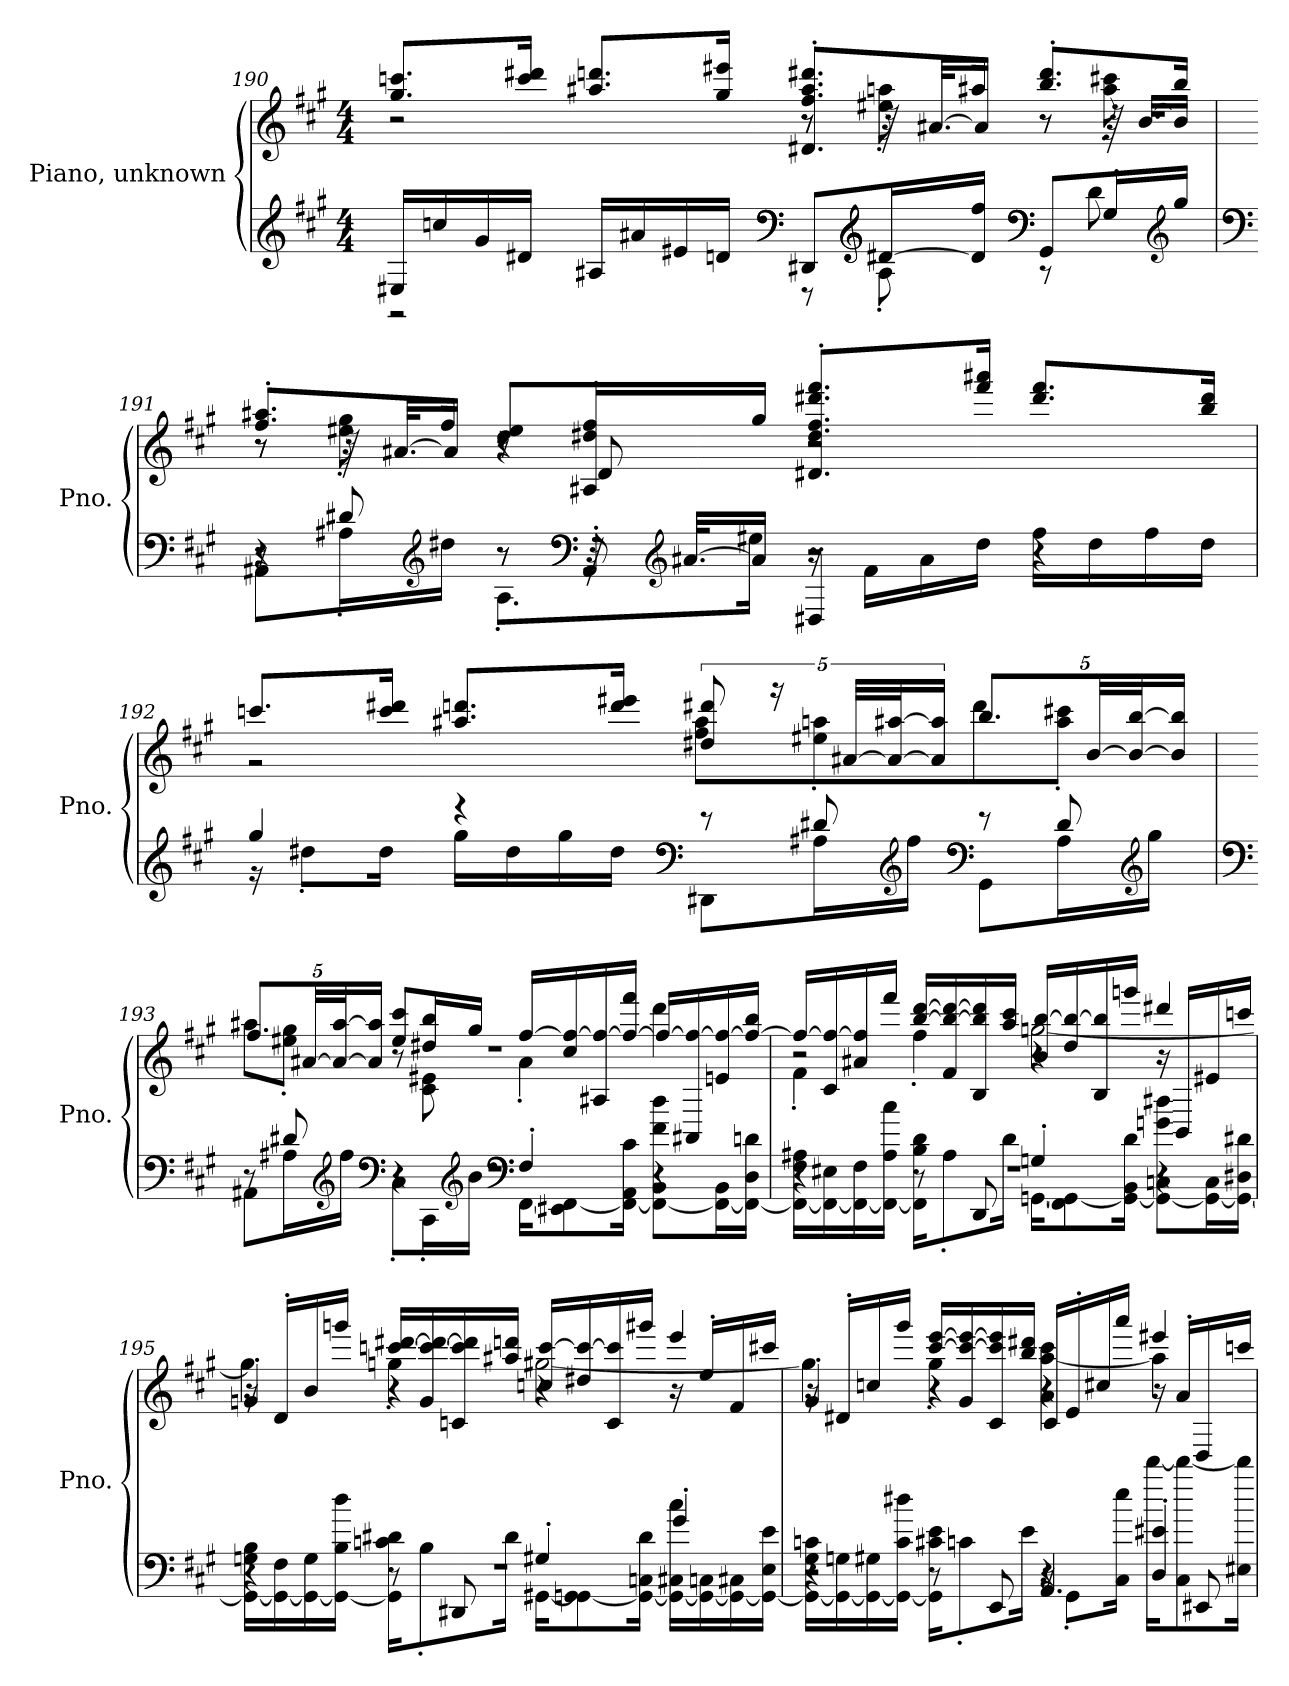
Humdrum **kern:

**kern	**kern
*part1	*part1
*staff2	*staff1
*I"Piano, unknown	*
*I'Pno.	*
!!LO:PB:g=z
*clefG2	*clefG2
*k[f#c#g#]	*k[f#c#g#]
*M4/4	*M4/4
=190	=190
*^	*^
*	*	*	*^
16E#X/LL	2r	8.gg#/ 8.cccn/L	2r	2r
16ccn/	.	.	.	.
16g#/	.	.	.	.
16d#X/JJ	.	16ccc/ 16ddd#X/Jk	.	.
16A#X/LL	.	8.aa#X/ 8.dddn/L	.	.
16a#X/	.	.	.	.
16e#X/	.	.	.	.
16dn/JJ	.	16gg#/ 16eee#X/Jk	.	.
*clefF4	*	*	*	*
8DD#X/L	8r	8.d#X/' 8.ff#/' 8.aa#/' 8.ddd#X/'L	8r	8r
*clefG2	*	*	*	*
[16d#X/L	8A#'\	.	8ee#X\' 8aan\'	64r
.	.	.	.	[32.a#X/KLL
16d#/] 16ff#/JJ	.	16aa#X/Jk	.	16a#/JJ]
*clefF4	*	*	*	*
8GG#/L	8r	8.bb/' 8.ddd#/'L	8r	8r
16G#'/L	8d#\	.	8aa#\' 8ccc#X\'	64r
.	.	.	.	[32.b/KLL
*clefG2	*	*	*	*
16gg#/JJ	.	16bb/Jk	.	16b/JJ]
*v	*v	*	*	*
!!LO:LB:g=z	!!	!!
=191	=191	=191	=191
*clefF4	*	*	*
*^	*	*	*
*	*^	*	*	*
4r	8AA#X\L	8r	8.ff#/' 8.aa#X/'L	8r	8r
.	16A#X'\L	8d#X/	.	8ee#X\' 8gg#\'	64r
.	.	.	.	.	[32.a#X/KLL
*clefG2	*	*	*	*	*
.	16dd#X\JJ	.	16ff#/Jk	.	16a#/JJ]
8r	8.A#'\L	8r	8dd/ 8ee#/L	4r	8r
*clefF4	*	*	*	*	*
64r	.	8AA#'/	16A#X/' 16dd#X/' 16ff#/'L	.	8d/
*clefG2	*	*	*	*	*
[32.a#X/KLL	.	.	.	.	.
16a#/JJ]	16ee#X\Jk	.	16gg#/JJ	.	.
2r	16r	4D#X'/	8.d#X/' 8.dd#/' 8.ff#/' 8.ddd#X/' 8.fff#/'L	2r	2r
.	16f#\LL	.	.	.	.
.	16a#\	.	.	.	.
.	16dd#\JJ	.	16fff#/ 16aaa#X/Jk	.	.
.	16ff#\LL	4r	8.ddd#/ 8.fff#/L	.	.
.	16dd#\	.	.	.	.
.	16ff#\	.	.	.	.
.	16dd#\JJ	.	16bb/ 16ddd#/Jk	.	.
*	*v	*v	*	*	*
*	*	*	*v	*v
!!LO:LB:g=z
=192	=192	=192	=192
4gg#/	16r	8.cccn/L	2r
.	8dd#X'\L	.	.
.	16dd#\Jk	16ccc/ 16ddd#X/Jk	.
4r	16gg#\LL	8.aa#X/ 8.dddn/L	.
.	16dd#\	.	.
.	16gg#\	.	.
.	16dd#\JJ	16ddd/ 16eee#X/Jk	.
*clefF4	*	*	*
8r	8DD#X\L	10dd#X/ 10ddd#X/	8ff#\ 8aa#\L
.	.	20r	.
8d#X/	16A#X\L	.	8ee#X\' 8aan\'
.	.	[40a#X/LLL	.
.	.	40a#/_ [40aa#X/J	.
*clefG2	*	*	*
.	16ff#\JJ	.	.
.	.	20a#/] 20aa#/]JJ	.
*clefF4	*	*	*
*	*	*Xbrackettup	*
8r	8GG#\L	10.bb/L	8ddd#\
8d#/	16A#\L	.	8aa#\' 8ccc#X\'J
.	.	[40b/LL	.
.	.	40b/_ [40bb/J	.
*clefG2	*	*	*
.	16gg#\JJ	.	.
.	.	20b/] 20bb/]JJ	.
*v	*v	*	*
*	*v	*v
!!LO:LB:g=z
=193	=193
*clefF4	*
*^	*^
*	*^	*	*^
1r	8AA#X\L	8r	1r	8aa#X\L	10.ff#/L
.	16A#X\L	8d#X/	.	8ee#X\' 8gg#\'J	.
.	.	.	.	.	[40a#X/LL
.	.	.	.	.	40a#/_ [40aa#/J
*clefG2	*	*	*	*	*
.	16ff#\JJ	.	.	.	.
.	.	.	.	.	20a#/] 20aa#/]JJ
*clefF4	*	*	*	*	*
.	8C#'\L	4r	.	8r	8ee#/ 8ccc#/L
.	16CC#'\L	.	.	8c#\ 8e#X\	16dd#X/ 16bb/L
*clefG2	*	*	*	*	*
.	16b\JJ	.	.	.	16gg#/JJ
*clefF4	*	*	*	*	*
.	[16FF#\KL	4F#'/	.	4a#'\	[16ff#/LL
.	8EE#X\ 8FF#\_	.	.	.	16cc#/ 16ff#/_
.	.	.	.	.	16A#X/ 16ff#/_
.	16FF#\_ 16AA#\ 16c#\Jk	.	.	.	16ff#/_ 16fff#/JJ
.	8FF#\_ 8BB\ 8f#\ 8dd\L	4r	.	4ddd\	16ff#/LL_
.	.	.	.	.	16AA#X/ 16ff#/_
.	16FF#\_ 16BB\L	.	.	.	16en/ 16ff#/_
.	16FF#\_ 16D\ 16dn\JJ	.	.	.	16ff#/_ 16bb/JJ
!!LO:LB:g=z	!!	!!
=194	=194	=194	=194	=194	=194
1r	16FF#\_ 16F#\ 16A#X\LL	4r	2r	4f#'\	16ff#/LL_
.	16FF#\_ 16E#X\	.	.	.	16c#/ 16ff#/_
.	16FF#\_ 16F#\	.	.	.	16a#X/ 16ff#/]
.	16FF#\_ 16A#\ 16cc#\JJ	.	.	.	16fff#/JJ
.	16FF#\] 16B\ 16d\KL	8r	.	4ff#'\	[16bb/ [16ddd/LL
.	8A#'\	.	.	.	16f#/ 16bb/_ 16ddd/_
.	.	8DD/	.	.	16B/ 16bb/] 16ddd/]
.	16d\Jk	.	.	.	16aa/ 16ccc#/JJ
.	[16GGn\KL	4Gn'/	4r	[2ggn\	16b/ [16bb/LL
.	8FF#\ 8GG\_	.	.	.	16dd/ 16bb/_
.	.	.	.	.	16B/ 16bb/]
.	16GG\_ 16BB\ 16d\Jk	.	.	.	16gggn/JJ
.	8GG\_ 8Cn\ 8gn\ 8dd#X\L	4r	4ddd#X/	.	16r
.	.	.	.	.	16BB/LL
.	16GG\_ 16C\L	.	.	.	16e#X/
.	16GG\_ 16D#X\ 16d#X\JJ	.	.	.	16cccn/JJ
!!LO:LB:g=z	!!	!!
=195	=195	=195	=195	=195	=195
1r	16GG\_ 16Gn\ 16B\LL	4r	4gn'/	4gg\]	16r
.	16GG\_ 16F#\	.	.	.	16d'/LL
.	16GG\_ 16G\	.	.	.	16b/
.	16GG\_ 16B\ 16dd\JJ	.	.	.	16gggn/JJ
.	16GG\] 16cn\ 16d#X\KL	8r	4r	4ggn'\	[16cccn/ [16ddd#X/LL
.	8B'\	.	.	.	16g/ 16ccc/_ 16ddd#/_
.	.	8DD#X/	.	.	16cn/ 16ccc/] 16ddd#/]
.	16d#\Jk	.	.	.	16aa#X/ 16dddn/JJ
.	[16GG#X\KL	4G#X'/	4r	[2gg#X\	16ccn/ [16ccc/LL
.	8GGn\ 8GG#\_	.	.	.	16dd#X/ 16ccc/_
.	.	.	.	.	16c/ 16ccc/]
.	16GG#\_ 16Cn\ 16d#\Jk	.	.	.	16ggg#X/JJ
.	16GG#\_ 16C#X\ 16cc#\LL	4g#'/	4eee/	.	16r
.	16GG#\_ 16Cn\	.	.	.	16ee'/LL
.	16GG#\_ 16C#X\	.	.	.	16f#/
.	16GG#\_ 16E\ 16e\JJ	.	.	.	16ccc#X/JJ
!!LO:PB:g=z	!!	!!
=196	=196	=196	=196	=196	=196
2r	16GG#\_ 16G#\ 16cn\LL	4r	4g#'/	4gg#\]	16r
.	16GG#\_ 16Gn\	.	.	.	16d#X'/LL
.	16GG#\_ 16G#X\	.	.	.	16ccn/
.	16GG#\_ 16c\ 16dd#X\JJ	.	.	.	16ggg#/JJ
.	16GG#\] 16c#X\ 16e\KL	8r	4r	4gg#'\	[16ccc#/ [16eee/LL
.	8cn'\	.	.	.	16g#/ 16ccc#/_ 16eee/_
.	.	8EE/	.	.	16c#/ 16ccc#/] 16eee/]
.	16e\Jk	.	.	.	16bb/ 16ddd#X/JJ
4r	16r	4.AA/	4r	4a\ [4aa\ 4ccc#\	16c#/LL
.	8GG#'\L	.	.	.	16e'/
.	.	.	.	.	16cc#X/
.	16C#\ 16ee\Jk	.	.	.	16aaa/JJ
4D/' 4e#X/'	[16ddd\KL	.	4eee#X/	4aa\]	16r
.	8C#\ 8ddd\_	.	.	.	16a'/LL
.	.	8EE#X/	.	.	16D/
.	16E#X\ 16ddd\]Jk	.	.	.	16cccn/JJ
*v	*v	*v	*	*	*
*	*v	*v	*v
=	=
*-	*-
